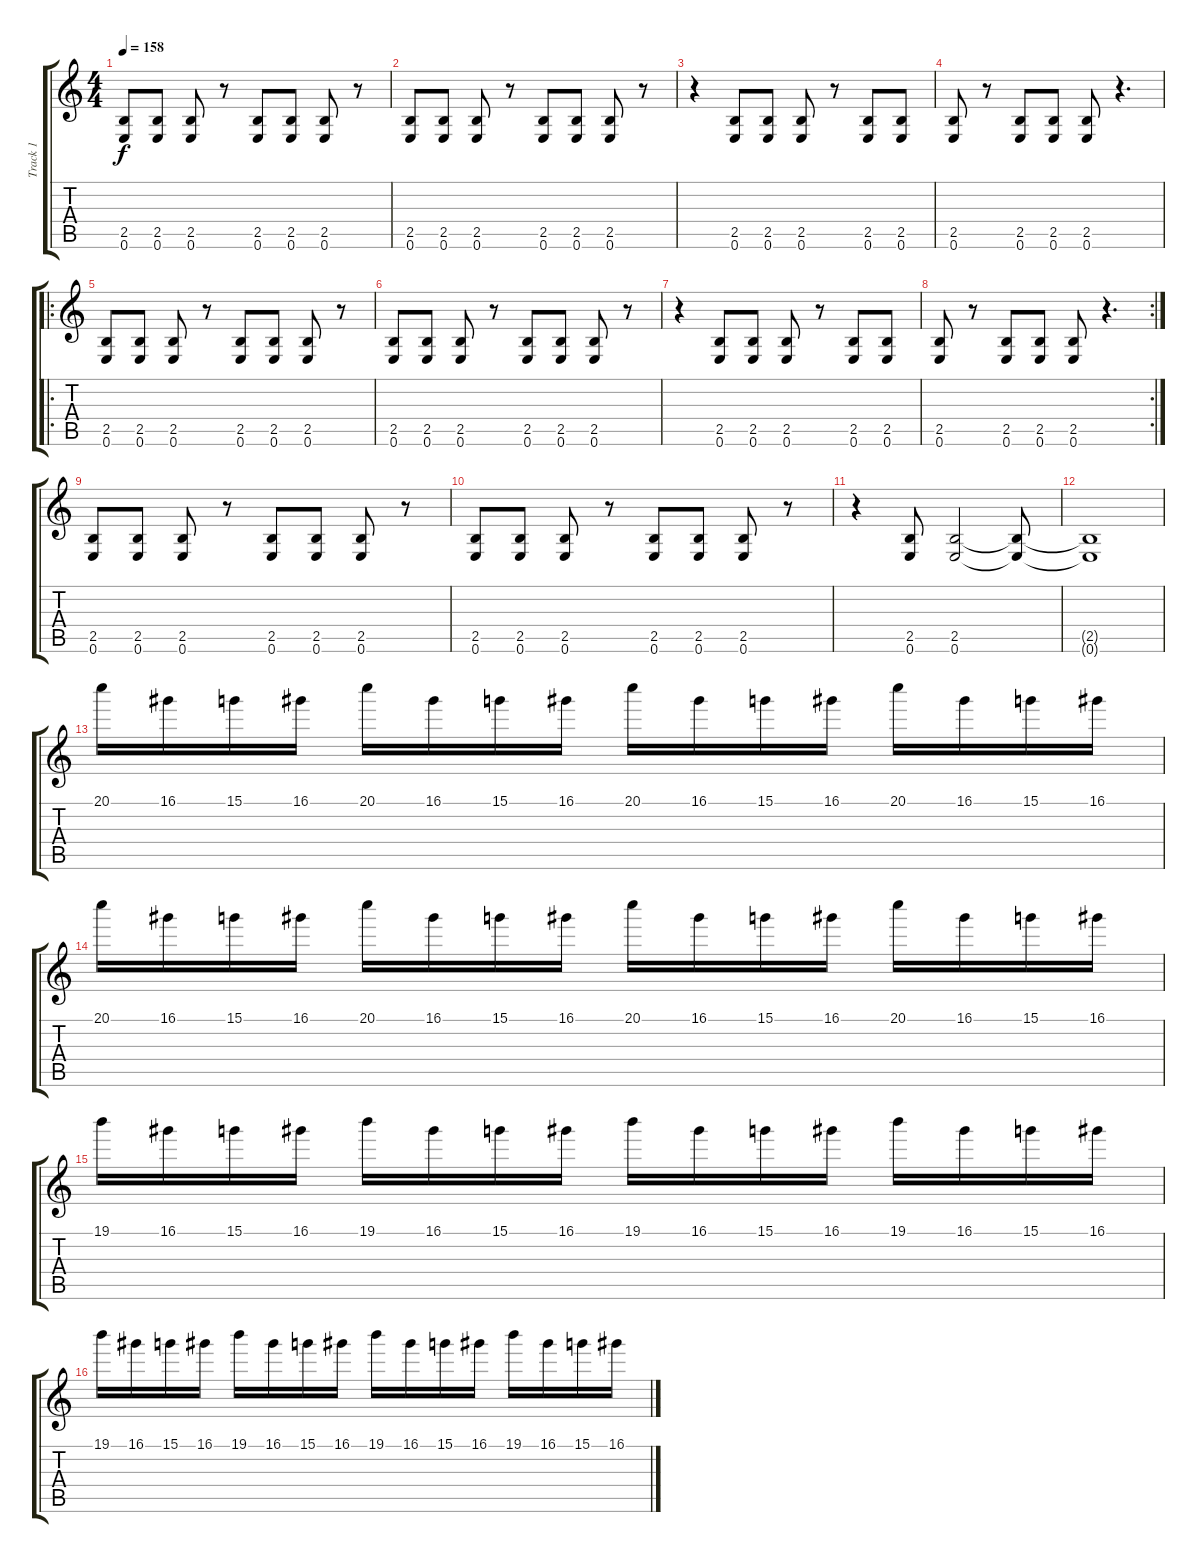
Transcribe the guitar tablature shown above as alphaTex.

\track ("Track 1" "Track 1") {instrument distortionguitar}
\staff {score tabs}
\tuning (E4 B3 G3 D3 A2 E2) {hide}
\ts (4 4)
\tempo 158
\clef g2
\ks c
(2.5 0.6).8{dy f instrument distortionguitar} (2.5 0.6).8 (2.5 0.6).8 r.8 (2.5 0.6).8 (2.5 0.6).8 (2.5 0.6).8 r.8 |
(2.5 0.6).8 (2.5 0.6).8 (2.5 0.6).8 r.8 (2.5 0.6).8 (2.5 0.6).8 (2.5 0.6).8 r.8 |
r.4 (2.5 0.6).8 (2.5 0.6).8 (2.5 0.6).8 r.8 (2.5 0.6).8 (2.5 0.6).8 |
(2.5 0.6).8 r.8 (2.5 0.6).8 (2.5 0.6).8 (2.5 0.6).8 r.4{d} |
\ro
(2.5 0.6).8 (2.5 0.6).8 (2.5 0.6).8 r.8 (2.5 0.6).8 (2.5 0.6).8 (2.5 0.6).8 r.8 |
(2.5 0.6).8 (2.5 0.6).8 (2.5 0.6).8 r.8 (2.5 0.6).8 (2.5 0.6).8 (2.5 0.6).8 r.8 |
r.4 (2.5 0.6).8 (2.5 0.6).8 (2.5 0.6).8 r.8 (2.5 0.6).8 (2.5 0.6).8 |
\rc 2
(2.5 0.6).8 r.8 (2.5 0.6).8 (2.5 0.6).8 (2.5 0.6).8 r.4{d} |
(2.5 0.6).8 (2.5 0.6).8 (2.5 0.6).8 r.8 (2.5 0.6).8 (2.5 0.6).8 (2.5 0.6).8 r.8 |
(2.5 0.6).8 (2.5 0.6).8 (2.5 0.6).8 r.8 (2.5 0.6).8 (2.5 0.6).8 (2.5 0.6).8 r.8 |
r.4 (2.5 0.6).8 (2.5 0.6).2 (2.5{t} 0.6{t}).8 |
(2.5{t} 0.6{t}).1 |
20.1.16 16.1.16 15.1.16 16.1.16 20.1.16 16.1.16 15.1.16 16.1.16 20.1.16 16.1.16 15.1.16 16.1.16 20.1.16 16.1.16 15.1.16 16.1.16 |
20.1.16 16.1.16 15.1.16 16.1.16 20.1.16 16.1.16 15.1.16 16.1.16 20.1.16 16.1.16 15.1.16 16.1.16 20.1.16 16.1.16 15.1.16 16.1.16 |
19.1.16 16.1.16 15.1.16 16.1.16 19.1.16 16.1.16 15.1.16 16.1.16 19.1.16 16.1.16 15.1.16 16.1.16 19.1.16 16.1.16 15.1.16 16.1.16 |
19.1.16 16.1.16 15.1.16 16.1.16 19.1.16 16.1.16 15.1.16 16.1.16 19.1.16 16.1.16 15.1.16 16.1.16 19.1.16 16.1.16 15.1.16 16.1.16
